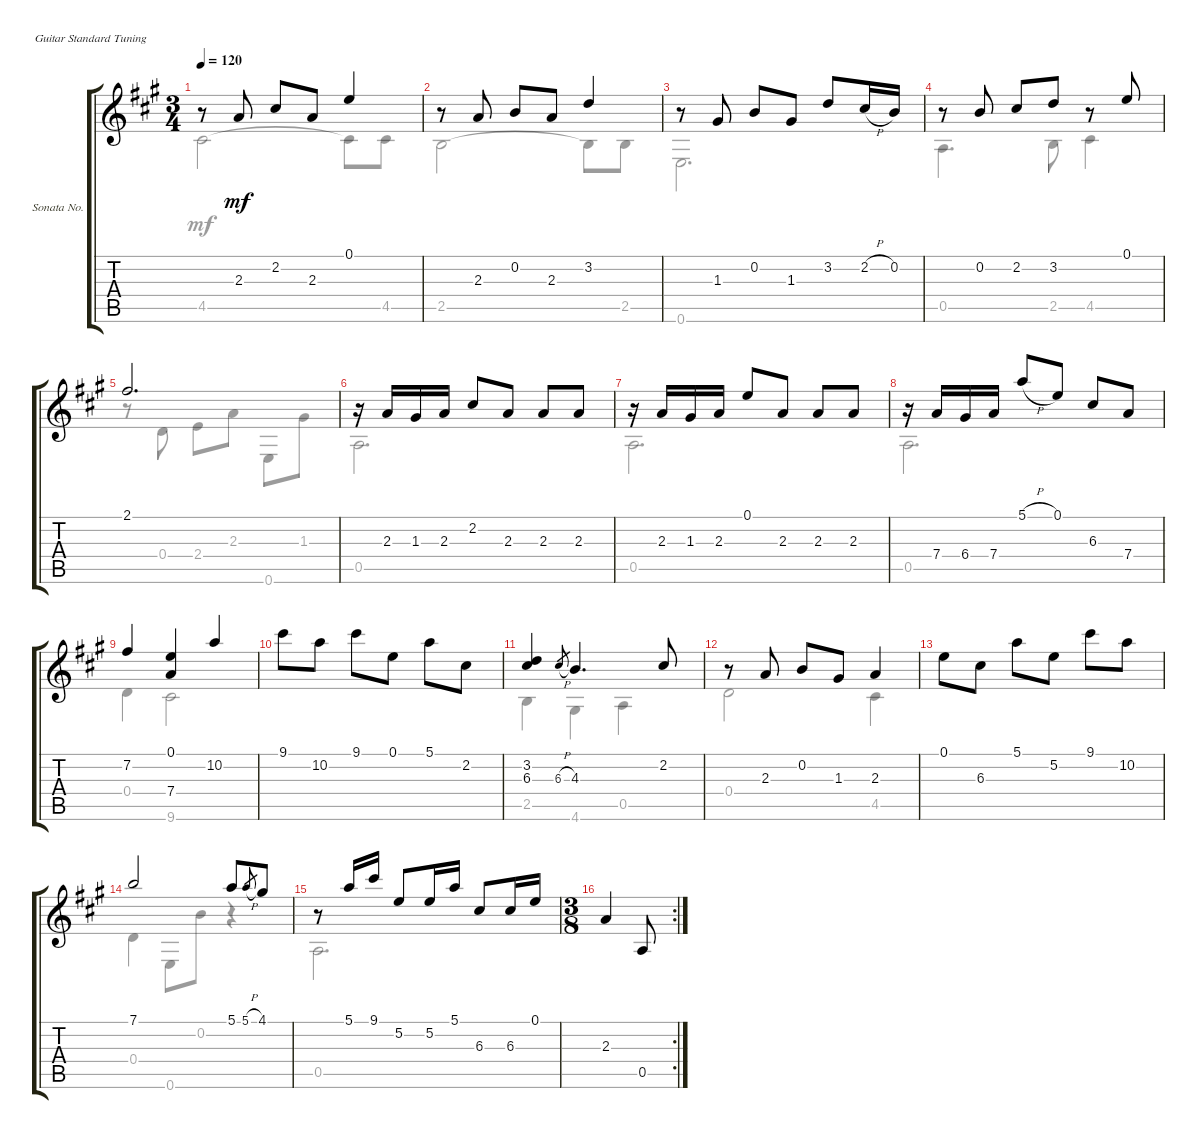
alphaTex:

\bracketExtendMode groupsimilarinstruments
\firstSystemTrackNameOrientation horizontal
\otherSystemsTrackNameOrientation horizontal
\track ("Sonata No. 21 in A (D21) - 3. Courante" "Sonata No.") {instrument acousticguitarnylon}
\staff {score tabs}
\tuning (E4 B3 G3 D3 A2 E2)
\voice
\ts (3 4)
\tempo 120
\clef g2
\ks a
r.8{dy mf} 2.3.8 2.2.8 2.3.8 0.1.4 |
r.8 2.3.8 0.2.8 2.3.8 3.2.4 |
r.8 1.3.8 0.2.8 1.3.8 3.2.8 2.2{h}.16 0.2.16 |
r.8 0.2.8 2.2.8 3.2.8 r.8 0.1.8 |
2.1.2{d} |
r.16 2.3.16 1.3.16 2.3.16 2.2.8 2.3.8 2.3.8 2.3.8 |
r.16 2.3.16 1.3.16 2.3.16 0.1.8 2.3.8 2.3.8 2.3.8 |
r.16 7.4.16 6.4.16 7.4.16 5.1{h}.8 0.1.8 6.3.8 7.4.8 |
7.2.4 (0.1 7.4).4 10.2.4 |
9.1.8 10.2.8 9.1.8 0.1.8 5.1.8 2.2.8 |
(3.2 6.3).4 6.3{h}.8{gr} 4.3.4{d} 2.2.8 |
r.8 2.3.8 0.2.8 1.3.8 2.3.4 |
0.1.8 6.3.8 5.1.8 5.2.8 9.1.8 10.2.8 |
7.1.2 5.1.8 5.1{h}.8{gr} 4.1.8 |
r.8 5.1.16 9.1.16 5.2.8 5.2.16 5.1.16 6.3.8 6.3.16 0.1.16 |
\rc 2
\ts (3 8)
2.3.4 0.5.8
\voice
\clef g2
\ottava regular
\simile none
\ks a
4.5.2{dy mf} 4.5{t}.8 4.5.8 |
2.5.2 2.5{t}.8 2.5.8 |
0.6.2{d} |
0.5.4{d} 2.5.8 4.5.4 |
r.8 0.4.8 2.4.8 2.3.8 0.6.8 1.3.8 |
0.5.2{d} |
0.5.2{d} |
0.5.2{d} |
0.4.4 9.6.2 |
|
2.5.4 4.6.4 0.5.4 |
0.4.2 4.5.4 |
|
0.4.4 0.6.8 0.2.8 r.4 |
0.5.2{d} |
